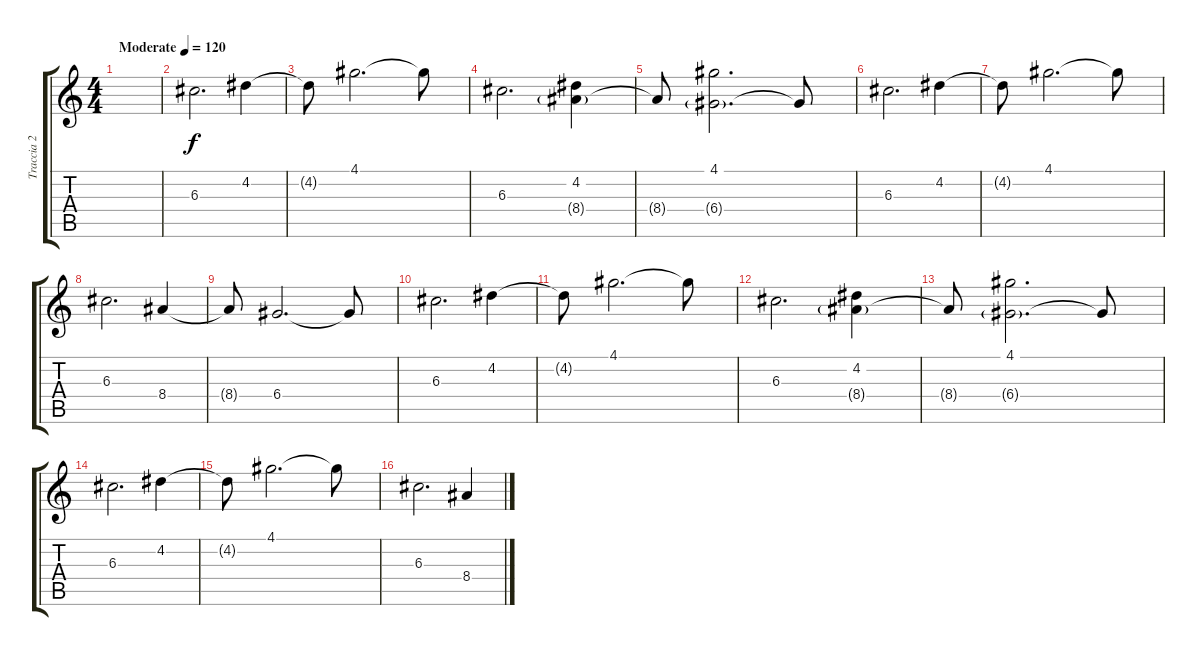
\track ("Traccia 2" "Traccia 2") {instrument acousticguitarsteel}
\staff {score tabs}
\tuning (E4 B3 G3 D3 A2 E2) {hide}
\ts (4 4)
\tempo (120 "Moderate")
\clef g2
\ks c
|
6.3.2{d} 4.2.4 |
4.2{t}.8 4.1.2{d} 4.1{t}.8 |
6.3.2{d} (4.2 8.4{g}).4 |
8.4{t}.8 (4.1 6.4{g}).2{d} 6.4{t}.8 |
6.3.2{d} 4.2.4 |
4.2{t}.8 4.1.2{d} 4.1{t}.8 |
6.3.2{d} 8.4.4 |
8.4{t}.8 6.4.2{d} 6.4{t}.8 |
6.3.2{d} 4.2.4 |
4.2{t}.8 4.1.2{d} 4.1{t}.8 |
6.3.2{d} (4.2 8.4{g}).4 |
8.4{t}.8 (4.1 6.4{g}).2{d} 6.4{t}.8 |
6.3.2{d} 4.2.4 |
4.2{t}.8 4.1.2{d} 4.1{t}.8 |
6.3.2{d} 8.4.4
